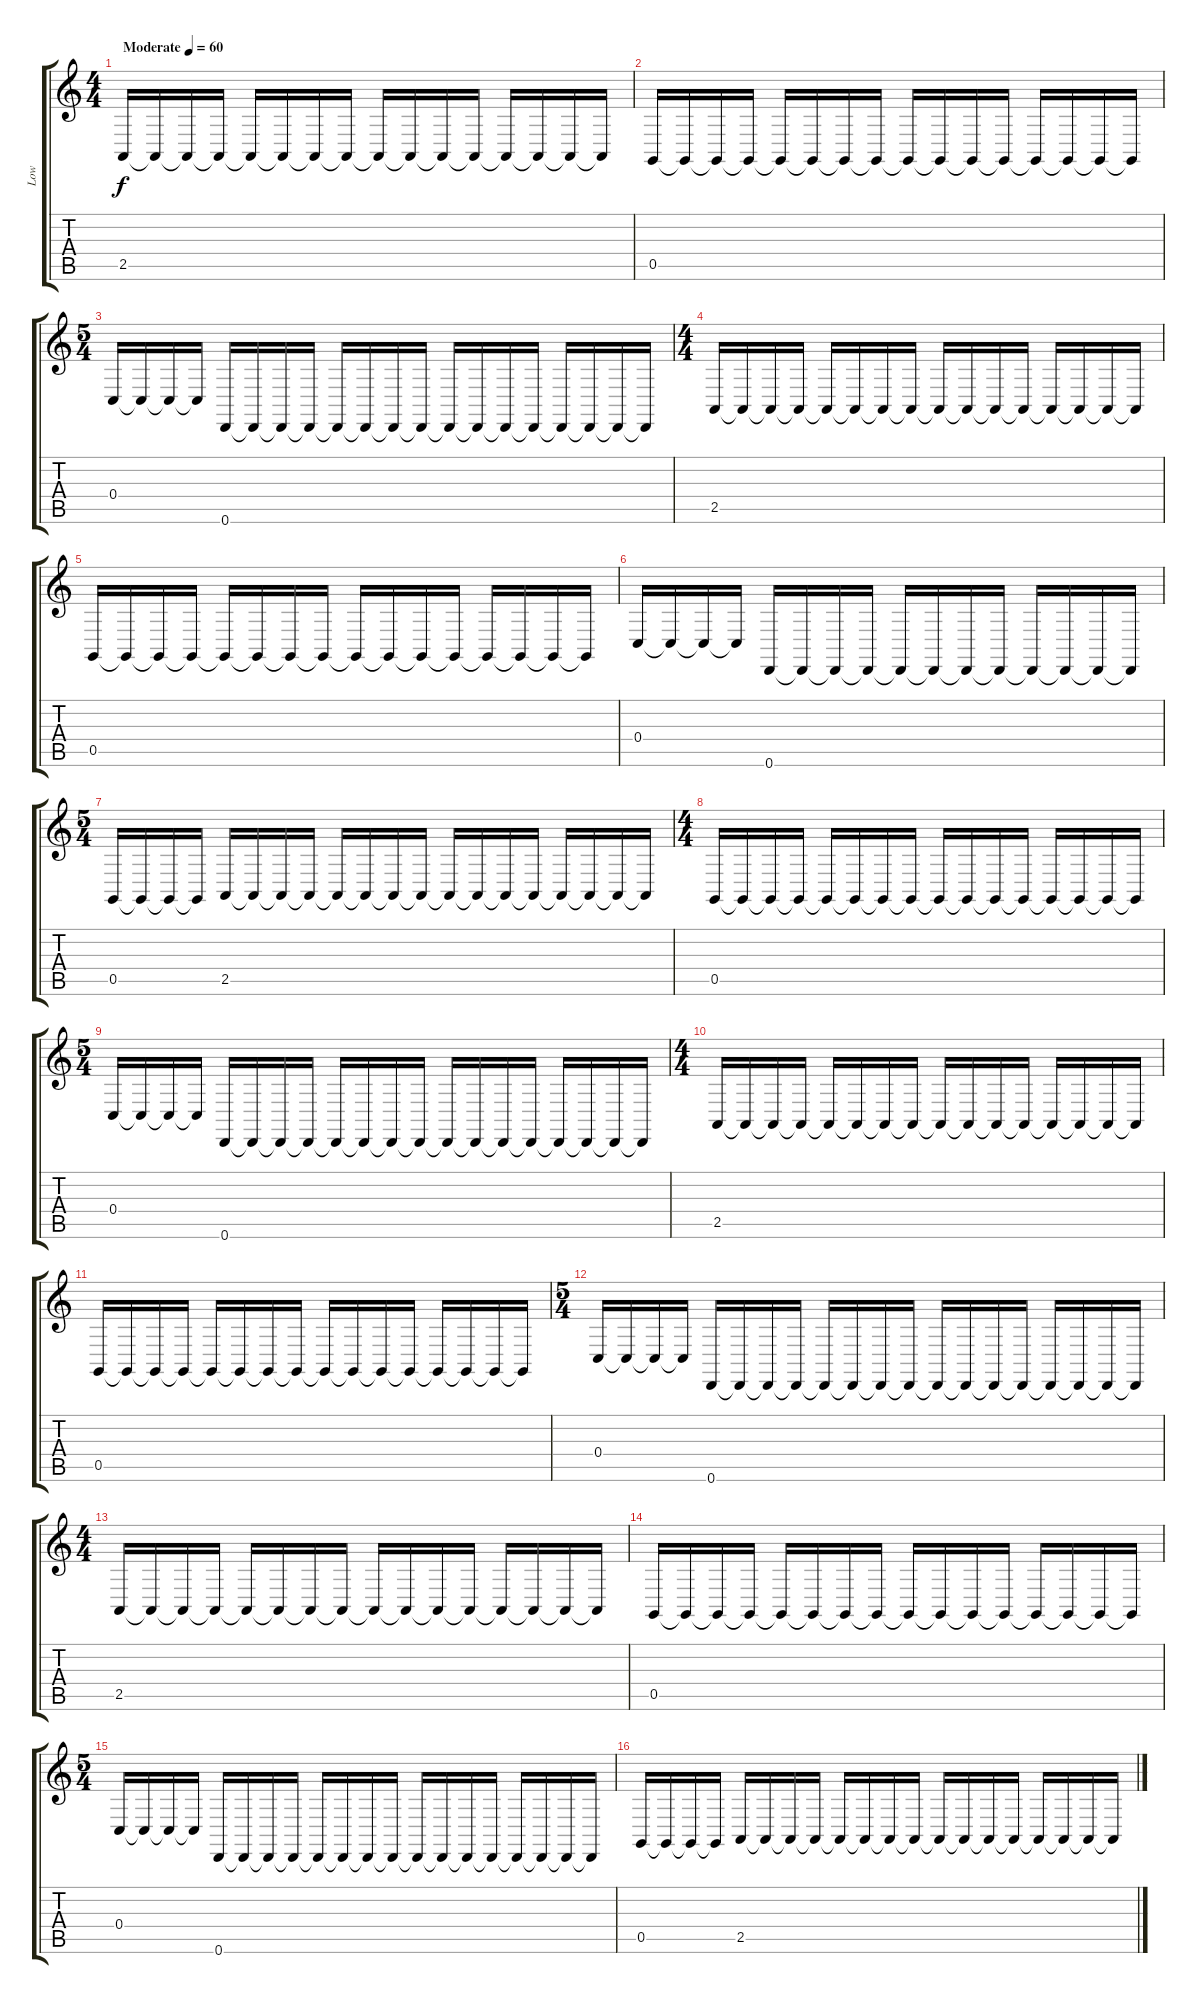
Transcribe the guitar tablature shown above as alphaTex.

\track ("Low" "Low") {instrument lead1square}
\staff {score tabs}
\tuning (D4 A3 F3 C3 G2 D2) {hide}
\ts (4 4)
\tempo (60 "Moderate")
\clef g2
\ks c
2.5.16{dy f volume 0 instrument lead1square} 2.5{t}.16{volume 2} 2.5{t}.16{volume 4} 2.5{t}.16{volume 6} 2.5{t}.16{volume 8} 2.5{t}.16{volume 10} 2.5{t}.16{volume 11} 2.5{t}.16{volume 12} 2.5{t}.16{volume 13} 2.5{t}.16 2.5{t}.16 2.5{t}.16 2.5{t}.16 2.5{t}.16 2.5{t}.16 2.5{t}.16 |
0.5.16{volume 0} 0.5{t}.16{volume 2} 0.5{t}.16{volume 4} 0.5{t}.16{volume 6} 0.5{t}.16{volume 8} 0.5{t}.16{volume 10} 0.5{t}.16{volume 11} 0.5{t}.16{volume 12} 0.5{t}.16{volume 13} 0.5{t}.16 0.5{t}.16 0.5{t}.16 0.5{t}.16 0.5{t}.16 0.5{t}.16 0.5{t}.16 |
\ts (5 4)
0.4.16{volume 0} 0.4{t}.16{volume 2} 0.4{t}.16{volume 4} 0.4{t}.16{volume 6} 0.6.16{volume 0} 0.6{t}.16{volume 2} 0.6{t}.16{volume 4} 0.6{t}.16{volume 6} 0.6{t}.16{volume 8} 0.6{t}.16{volume 10} 0.6{t}.16 0.6{t}.16 0.6{t}.16 0.6{t}.16 0.6{t}.16 0.6{t}.16 0.6{t}.16 0.6{t}.16 0.6{t}.16 0.6{t}.16 |
\ts (4 4)
2.5.16{volume 0} 2.5{t}.16{volume 2} 2.5{t}.16{volume 4} 2.5{t}.16{volume 6} 2.5{t}.16{volume 8} 2.5{t}.16{volume 10} 2.5{t}.16{volume 11} 2.5{t}.16{volume 12} 2.5{t}.16{volume 13} 2.5{t}.16 2.5{t}.16 2.5{t}.16 2.5{t}.16 2.5{t}.16 2.5{t}.16 2.5{t}.16 |
0.5.16{volume 0} 0.5{t}.16{volume 2} 0.5{t}.16{volume 4} 0.5{t}.16{volume 6} 0.5{t}.16{volume 8} 0.5{t}.16{volume 10} 0.5{t}.16{volume 11} 0.5{t}.16{volume 12} 0.5{t}.16{volume 13} 0.5{t}.16 0.5{t}.16 0.5{t}.16 0.5{t}.16 0.5{t}.16 0.5{t}.16 0.5{t}.16 |
0.4.16{volume 0} 0.4{t}.16{volume 2} 0.4{t}.16{volume 4} 0.4{t}.16{volume 6} 0.6.16{volume 0} 0.6{t}.16{volume 2} 0.6{t}.16{volume 4} 0.6{t}.16{volume 6} 0.6{t}.16{volume 8} 0.6{t}.16{volume 10} 0.6{t}.16 0.6{t}.16 0.6{t}.16 0.6{t}.16 0.6{t}.16 0.6{t}.16 |
\ts (5 4)
0.5.16{volume 0} 0.5{t}.16{volume 2} 0.5{t}.16{volume 4} 0.5{t}.16{volume 6} 2.5.16{volume 0} 2.5{t}.16{volume 2} 2.5{t}.16{volume 4} 2.5{t}.16{volume 6} 2.5{t}.16{volume 8} 2.5{t}.16{volume 10} 2.5{t}.16{volume 11} 2.5{t}.16{volume 12} 2.5{t}.16{volume 13} 2.5{t}.16 2.5{t}.16 2.5{t}.16 2.5{t}.16 2.5{t}.16 2.5{t}.16 2.5{t}.16 |
\ts (4 4)
0.5.16{volume 0} 0.5{t}.16{volume 2} 0.5{t}.16{volume 4} 0.5{t}.16{volume 6} 0.5{t}.16{volume 8} 0.5{t}.16{volume 10} 0.5{t}.16{volume 11} 0.5{t}.16{volume 12} 0.5{t}.16{volume 13} 0.5{t}.16 0.5{t}.16 0.5{t}.16 0.5{t}.16 0.5{t}.16 0.5{t}.16 0.5{t}.16 |
\ts (5 4)
0.4.16{volume 0} 0.4{t}.16{volume 2} 0.4{t}.16{volume 4} 0.4{t}.16{volume 6} 0.6.16{volume 0} 0.6{t}.16{volume 2} 0.6{t}.16{volume 4} 0.6{t}.16{volume 6} 0.6{t}.16{volume 8} 0.6{t}.16{volume 10} 0.6{t}.16 0.6{t}.16 0.6{t}.16 0.6{t}.16 0.6{t}.16 0.6{t}.16 0.6{t}.16 0.6{t}.16 0.6{t}.16 0.6{t}.16 |
\ts (4 4)
2.5.16{volume 0} 2.5{t}.16{volume 2} 2.5{t}.16{volume 4} 2.5{t}.16{volume 6} 2.5{t}.16{volume 8} 2.5{t}.16{volume 10} 2.5{t}.16{volume 11} 2.5{t}.16{volume 12} 2.5{t}.16{volume 13} 2.5{t}.16 2.5{t}.16 2.5{t}.16 2.5{t}.16 2.5{t}.16 2.5{t}.16 2.5{t}.16 |
0.5.16{volume 0} 0.5{t}.16{volume 2} 0.5{t}.16{volume 4} 0.5{t}.16{volume 6} 0.5{t}.16{volume 8} 0.5{t}.16{volume 10} 0.5{t}.16{volume 11} 0.5{t}.16{volume 12} 0.5{t}.16{volume 13} 0.5{t}.16 0.5{t}.16 0.5{t}.16 0.5{t}.16 0.5{t}.16 0.5{t}.16 0.5{t}.16 |
\ts (5 4)
0.4.16{volume 0} 0.4{t}.16{volume 2} 0.4{t}.16{volume 4} 0.4{t}.16{volume 6} 0.6.16{volume 0} 0.6{t}.16{volume 2} 0.6{t}.16{volume 4} 0.6{t}.16{volume 6} 0.6{t}.16{volume 8} 0.6{t}.16{volume 10} 0.6{t}.16 0.6{t}.16 0.6{t}.16 0.6{t}.16 0.6{t}.16 0.6{t}.16 0.6{t}.16 0.6{t}.16 0.6{t}.16 0.6{t}.16 |
\ts (4 4)
2.5.16{volume 0} 2.5{t}.16{volume 2} 2.5{t}.16{volume 4} 2.5{t}.16{volume 6} 2.5{t}.16{volume 8} 2.5{t}.16{volume 10} 2.5{t}.16{volume 11} 2.5{t}.16{volume 12} 2.5{t}.16{volume 13} 2.5{t}.16 2.5{t}.16 2.5{t}.16 2.5{t}.16 2.5{t}.16 2.5{t}.16 2.5{t}.16 |
0.5.16{volume 0} 0.5{t}.16{volume 2} 0.5{t}.16{volume 4} 0.5{t}.16{volume 6} 0.5{t}.16{volume 8} 0.5{t}.16{volume 10} 0.5{t}.16{volume 11} 0.5{t}.16{volume 12} 0.5{t}.16{volume 13} 0.5{t}.16 0.5{t}.16 0.5{t}.16 0.5{t}.16 0.5{t}.16 0.5{t}.16 0.5{t}.16 |
\ts (5 4)
0.4.16{volume 0} 0.4{t}.16{volume 2} 0.4{t}.16{volume 4} 0.4{t}.16{volume 6} 0.6.16{volume 0} 0.6{t}.16{volume 2} 0.6{t}.16{volume 4} 0.6{t}.16{volume 6} 0.6{t}.16{volume 8} 0.6{t}.16{volume 10} 0.6{t}.16 0.6{t}.16 0.6{t}.16 0.6{t}.16 0.6{t}.16 0.6{t}.16 0.6{t}.16 0.6{t}.16 0.6{t}.16 0.6{t}.16 |
0.5.16{volume 0} 0.5{t}.16{volume 2} 0.5{t}.16{volume 4} 0.5{t}.16{volume 6} 2.5.16{volume 0} 2.5{t}.16{volume 2} 2.5{t}.16{volume 4} 2.5{t}.16{volume 6} 2.5{t}.16{volume 8} 2.5{t}.16{volume 10} 2.5{t}.16{volume 11} 2.5{t}.16{volume 12} 2.5{t}.16{volume 13} 2.5{t}.16 2.5{t}.16 2.5{t}.16 2.5{t}.16 2.5{t}.16 2.5{t}.16 2.5{t}.16
